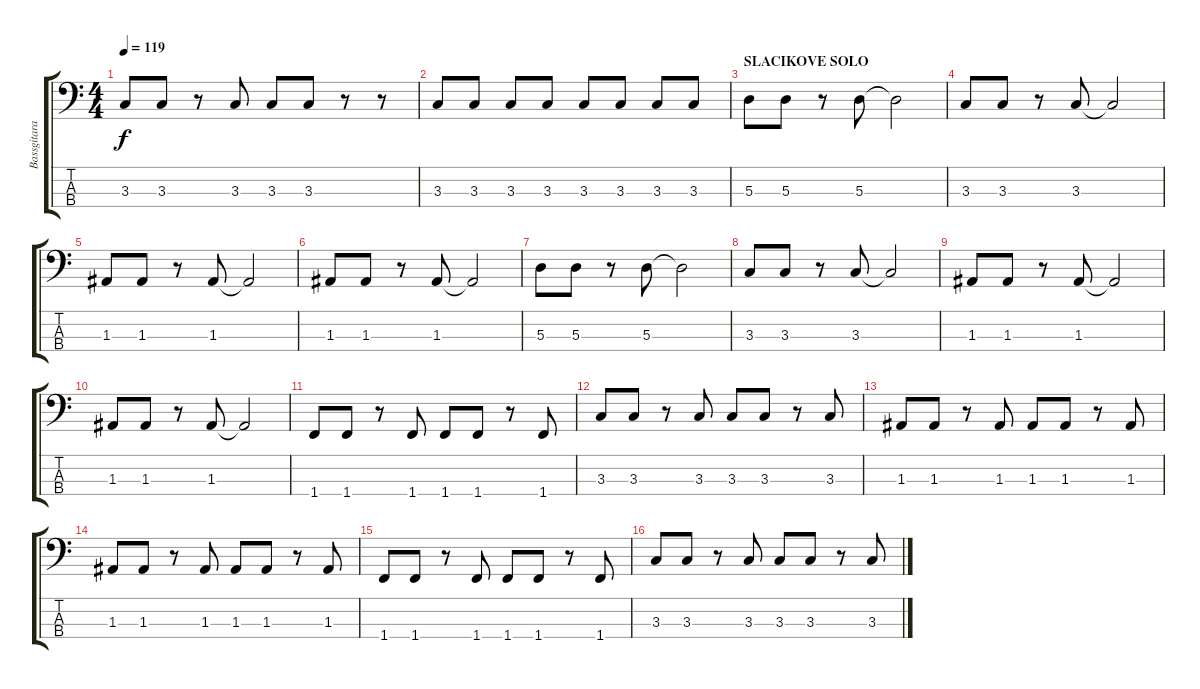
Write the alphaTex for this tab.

\track ("Bassgitara" "Bassgitara") {instrument electricbassfinger}
\staff {score tabs}
\tuning (G2 D2 A1 E1) {hide}
\ts (4 4)
\tempo 119
\clef f4
\ks c
3.3.8{dy f} 3.3.8 r.8 3.3.8 3.3.8 3.3.8 r.8 r.8 |
3.3.8 3.3.8 3.3.8 3.3.8 3.3.8 3.3.8 3.3.8 3.3.8 |
\section ("" "SLACIKOVE SOLO")
5.3.8 5.3.8 r.8 5.3.8 5.3{t}.2 |
3.3.8 3.3.8 r.8 3.3.8 3.3{t}.2 |
1.3.8 1.3.8 r.8 1.3.8 1.3{t}.2 |
1.3.8 1.3.8 r.8 1.3.8 1.3{t}.2 |
5.3.8 5.3.8 r.8 5.3.8 5.3{t}.2 |
3.3.8 3.3.8 r.8 3.3.8 3.3{t}.2 |
1.3.8 1.3.8 r.8 1.3.8 1.3{t}.2 |
1.3.8 1.3.8 r.8 1.3.8 1.3{t}.2 |
1.4.8 1.4.8 r.8 1.4.8 1.4.8 1.4.8 r.8 1.4.8 |
3.3.8 3.3.8 r.8 3.3.8 3.3.8 3.3.8 r.8 3.3.8 |
1.3.8 1.3.8 r.8 1.3.8 1.3.8 1.3.8 r.8 1.3.8 |
1.3.8 1.3.8 r.8 1.3.8 1.3.8 1.3.8 r.8 1.3.8 |
1.4.8 1.4.8 r.8 1.4.8 1.4.8 1.4.8 r.8 1.4.8 |
3.3.8 3.3.8 r.8 3.3.8 3.3.8 3.3.8 r.8 3.3.8
